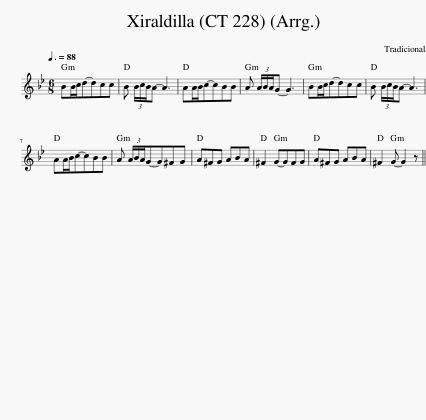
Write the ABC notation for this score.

X:1
L:1/8
Q:3/8=88
M:6/8
I:linebreak $
K:Gmin
V:1 treble
V:1
 BB/c/d-dcc | B (3B/c/B/A- A3 | AA/B/c-cBB | A (3A/B/A/G- G3 | BB/c/d-dcc | %5
 B (3B/c/B/A- A3 |$ AA/B/c-cBB | A (3A/B/A/G-G^FG | A^FG ABA | ^F2 G-GFG | %10
 A^FG ABA | ^F2 G- G2 z || %12
